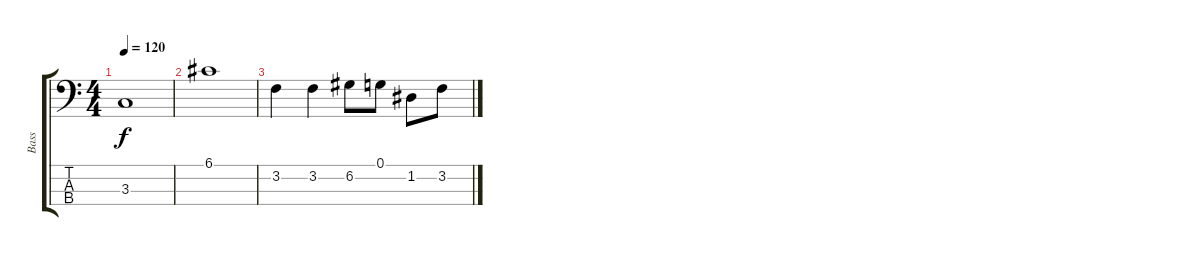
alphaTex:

\track ("Bass" "Bass") {instrument electricbasspick}
\staff {score tabs}
\tuning (G2 D2 A1 E1) {hide}
\ts (4 4)
\tempo 120
\clef f4
\ks c
3.3.1{dy f} |
6.1.1 |
3.2.4 3.2.4 6.2.8 0.1.8 1.2.8 3.2.8
